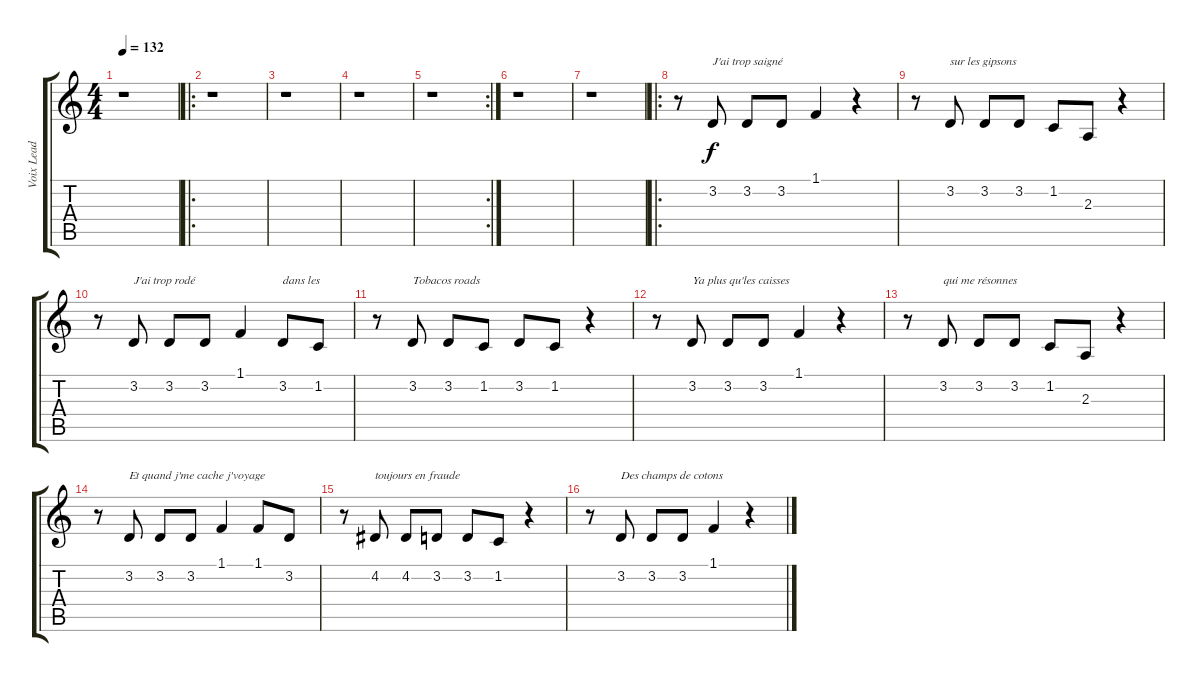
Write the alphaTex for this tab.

\track ("Voix Lead" "Voix Lead") {instrument altosax}
\staff {score tabs}
\tuning (E4 B3 G3 D3 A2 E2) {hide}
\ts (4 4)
\tempo 132
\clef g2
\ks c
r.1{dy f instrument altosax} |
\ro
r.1 |
r.1 |
r.1 |
\rc 2
r.1 |
r.1 |
r.1 |
\ro
r.8 3.2.8{txt "J'ai trop saigné"} 3.2.8 3.2.8 1.1.4 r.4 |
r.8 3.2.8{txt "sur les gipsons"} 3.2.8 3.2.8 1.2.8 2.3.8 r.4 |
r.8 3.2.8{txt "J'ai trop rodé"} 3.2.8 3.2.8 1.1.4 3.2.8{txt "dans les"} 1.2.8 |
r.8 3.2.8{txt "Tobacos roads"} 3.2.8 1.2.8 3.2.8 1.2.8 r.4 |
r.8 3.2.8{txt "Ya plus qu'les caisses"} 3.2.8 3.2.8 1.1.4 r.4 |
r.8 3.2.8{txt "qui me résonnes"} 3.2.8 3.2.8 1.2.8 2.3.8 r.4 |
r.8 3.2.8{txt "Et quand j'me cache j'voyage"} 3.2.8 3.2.8 1.1.4 1.1.8 3.2.8 |
r.8 4.2.8{txt "toujours en fraude"} 4.2.8 3.2.8 3.2.8 1.2.8 r.4 |
r.8 3.2.8{txt "Des champs de cotons"} 3.2.8 3.2.8 1.1.4 r.4
